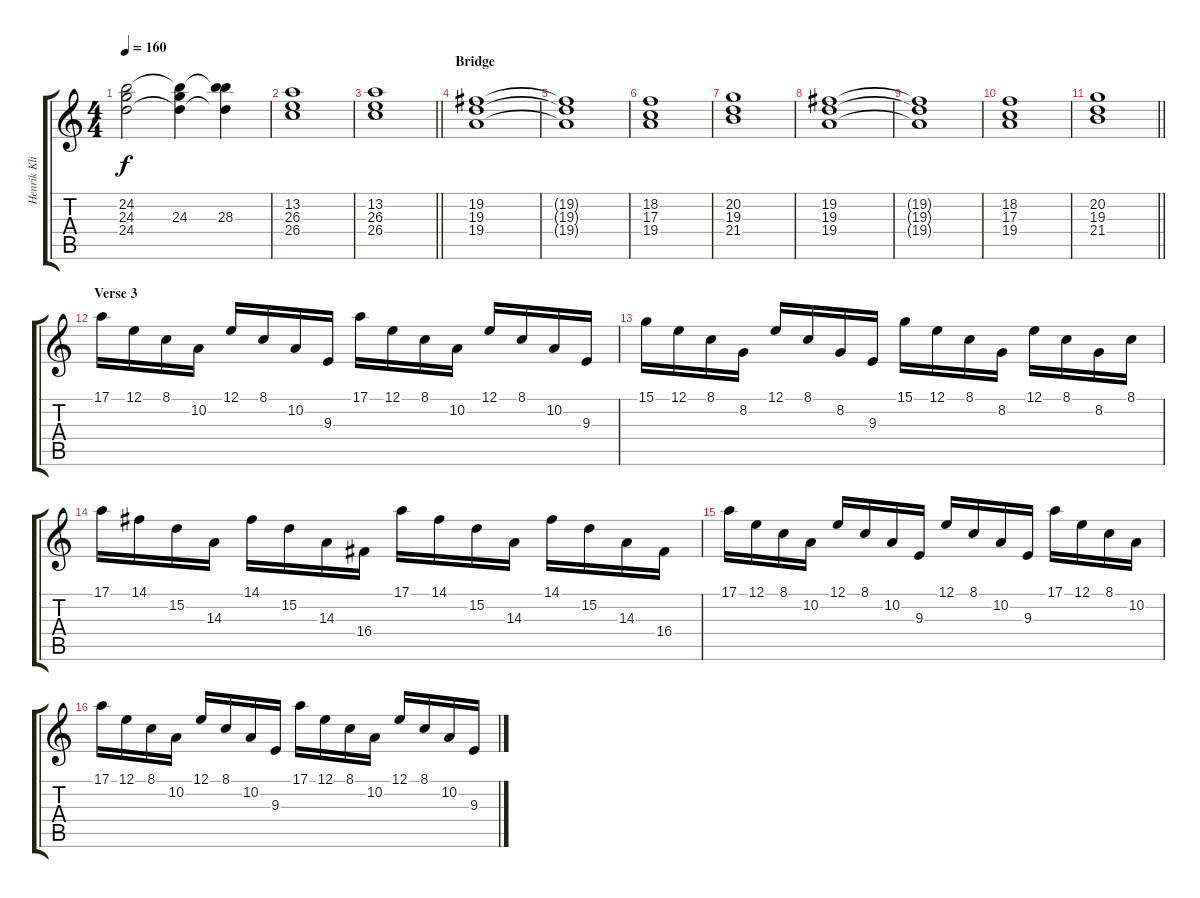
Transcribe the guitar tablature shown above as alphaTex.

\track ("Henrik Klingenberg" "Henrik Kli") {instrument synthbrass1}
\staff {score tabs}
\tuning (E4 B3 G3 D3 A2 E2) {hide}
\ts (4 4)
\tempo 160
\clef g2
\ks c
(24.2 24.3 24.4).2{dy f} (24.2{t} 24.3 24.4{t}).4 (24.2{t} 28.3 24.4{t}).4 |
(13.2 26.3 26.4).1 |
\barLineRight lightlight
(13.2 26.3 26.4).1 |
\section ("" "Bridge")
(19.2 19.3 19.4).1 |
(19.2{t} 19.3{t} 19.4{t}).1 |
(18.2 17.3 19.4).1 |
(20.2 19.3 21.4).1 |
(19.2 19.3 19.4).1 |
(19.2{t} 19.3{t} 19.4{t}).1 |
(18.2 17.3 19.4).1 |
\barLineRight lightlight
(20.2 19.3 21.4).1 |
\section ("" "Verse 3")
17.1.16{volume 13 instrument pad7halo} 12.1.16 8.1.16 10.2.16 12.1.16 8.1.16 10.2.16 9.3.16 17.1.16 12.1.16 8.1.16 10.2.16 12.1.16 8.1.16 10.2.16 9.3.16 |
15.1.16 12.1.16 8.1.16 8.2.16 12.1.16 8.1.16 8.2.16 9.3.16 15.1.16 12.1.16 8.1.16 8.2.16 12.1.16 8.1.16 8.2.16 8.1.16 |
17.1.16 14.1.16 15.2.16 14.3.16 14.1.16 15.2.16 14.3.16 16.4.16 17.1.16 14.1.16 15.2.16 14.3.16 14.1.16 15.2.16 14.3.16 16.4.16 |
17.1.16 12.1.16 8.1.16 10.2.16 12.1.16 8.1.16 10.2.16 9.3.16 12.1.16 8.1.16 10.2.16 9.3.16 17.1.16 12.1.16 8.1.16 10.2.16 |
17.1.16{volume 13 instrument pad7halo} 12.1.16 8.1.16 10.2.16 12.1.16 8.1.16 10.2.16 9.3.16 17.1.16 12.1.16 8.1.16 10.2.16 12.1.16 8.1.16 10.2.16 9.3.16
